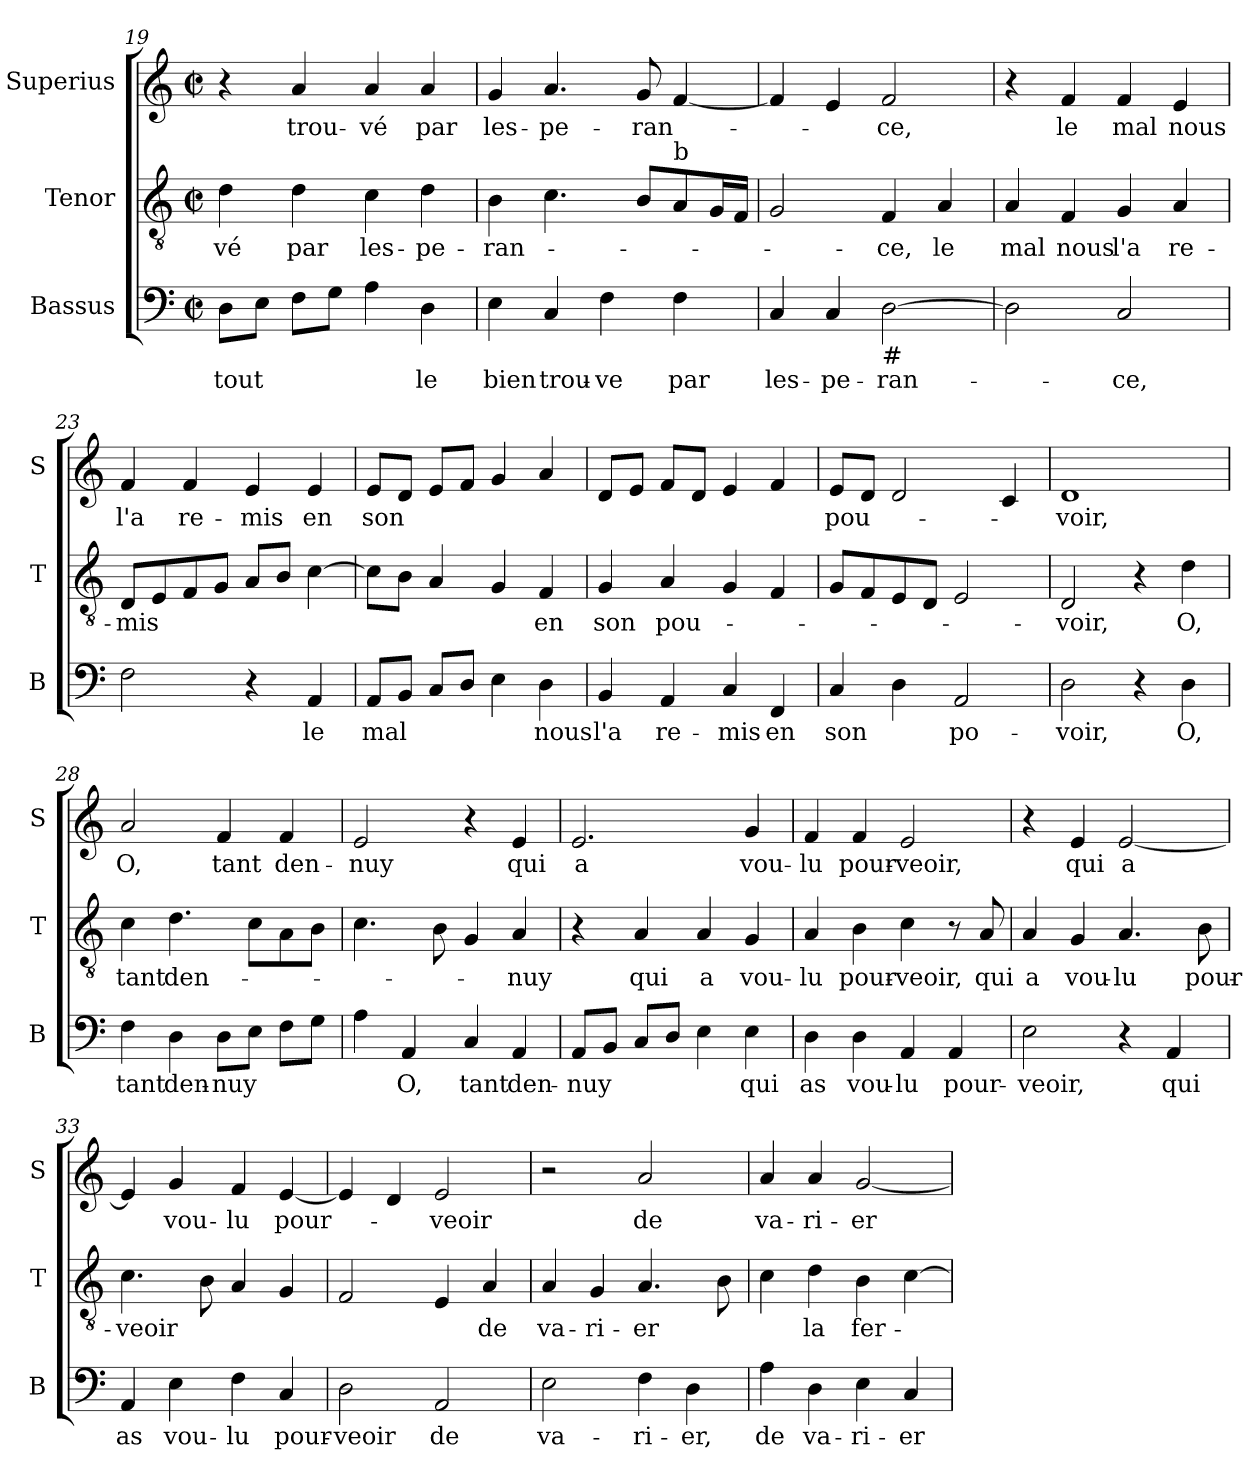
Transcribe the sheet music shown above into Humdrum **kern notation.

**kern	**text	**kern	**text	**kern	**text
*part3	*part3	*part2	*part2	*part1	*part1
*staff3	*staff3	*staff2	*staff2	*staff1	*staff1
*I"Bassus	*	*I"Tenor	*	*I"Superius	*
*I'B	*	*I'T	*	*I'S	*
*clefF4	*	*clefGv2	*	*clefG2	*
*k[]	*	*k[]	*	*k[]	*
*C:	*	*C:	*	*C:	*
*M2/2	*	*M2/2	*	*M2/2	*
*met(c|)	*	*met(c|)	*	*met(c|)	*
=19	=19	=19	=19	=19	=19
!	!LO:LY:b	!	!LO:LY:b	!	!
8D\L	tout	4d\	-vé	4r	.
8E\J	.	.	.	.	.
!	!	!	!LO:LY:b	!	!LO:LY:b
8F\L	.	4d\	par	4a/	trou-
8G\J	.	.	.	.	.
!	!	!	!LO:LY:b	!	!LO:LY:b
4A\	.	4c\	les-	4a/	-vé
!	!LO:LY:b	!	!LO:LY:b	!	!LO:LY:b
4D\	le	4d\	-pe-	4a/	par
=20	=20	=20	=20	=20	=20
!	!LO:LY:b	!	!LO:LY:b	!	!LO:LY:b
4E\	bien	4B\	-ran-	4g/	les-
!	!LO:LY:b	!	!	!	!LO:LY:b
4C/	trou-	4.c\	.	4.a/	-pe-
!	!LO:LY:b	!	!	!	!
4F\	-ve	.	.	.	.
!	!	!	!	!	!LO:LY:b
.	.	8B/L	.	8g/	-ran-
!	!	!LO:TX:a:t=b	!	!	!
!	!LO:LY:b	!	!	!	!
4F\	par	8A/	.	[4f/	.
.	.	16G/L	.	.	.
.	.	16F/JJ	.	.	.
=21	=21	=21	=21	=21	=21
!	!LO:LY:b	!	!	!	!
4C/	les-	2G/	.	4f/]	.
!	!LO:LY:b	!	!	!	!
4C/	-pe-	.	.	4e/	.
!LO:TX:b:t=#	!	!	!	!	!
!	!LO:LY:b	!	!LO:LY:b	!	!LO:LY:b
[2D\	-ran-	4F/	-ce,	2f/	-ce,
!	!	!	!LO:LY:b	!	!
.	.	4A/	le	.	.
=22	=22	=22	=22	=22	=22
!	!	!	!LO:LY:b	!	!
2D\]	.	4A/	mal	4r	.
!	!	!	!LO:LY:b	!	!LO:LY:b
.	.	4F/	nous	4f/	le
!	!LO:LY:b	!	!LO:LY:b	!	!LO:LY:b
2C/	-ce,	4G/	l'a	4f/	mal
!	!	!	!LO:LY:b	!	!LO:LY:b
.	.	4A/	re-	4e/	nous
=23	=23	=23	=23	=23	=23
!	!	!	!LO:LY:b	!	!LO:LY:b
2F\	.	8D/L	-mis	4f/	l'a
.	.	8E/	.	.	.
!	!	!	!	!	!LO:LY:b
.	.	8F/	.	4f/	re-
.	.	8G/J	.	.	.
!	!	!	!	!	!LO:LY:b
4r	.	8A/L	.	4e/	-mis
.	.	8B/J	.	.	.
!	!LO:LY:b	!	!	!	!LO:LY:b
4AA/	le	[4c\	.	4e/	en
!!LO:LB:g=z
=24	=24	=24	=24	=24	=24
!	!LO:LY:b	!	!	!	!LO:LY:b
8AA/L	mal	8c\L]	.	8e/L	son
8BB/J	.	8B\J	.	8d/J	.
8C/L	.	4A/	.	8e/L	.
8D/J	.	.	.	8f/J	.
4E\	.	4G/	.	4g/	.
!	!LO:LY:b	!	!LO:LY:b	!	!
4D\	nous	4F/	en	4a/	.
=25	=25	=25	=25	=25	=25
!	!LO:LY:b	!	!LO:LY:b	!	!
4BB/	l'a	4G/	son	8d/L	.
.	.	.	.	8e/J	.
!	!LO:LY:b	!	!LO:LY:b	!	!
4AA/	re-	4A/	pou-	8f/L	.
.	.	.	.	8d/J	.
!	!LO:LY:b	!	!	!	!
4C/	-mis	4G/	.	4e/	.
!	!LO:LY:b	!	!	!	!
4FF/	en	4F/	.	4f/	.
=26	=26	=26	=26	=26	=26
!	!LO:LY:b	!	!	!	!LO:LY:b
4C/	son	8G/L	.	8e/L	pou-
.	.	8F/	.	8d/J	.
4D\	.	8E/	.	2d/	.
.	.	8D/J	.	.	.
!	!LO:LY:b	!	!	!	!
2AA/	po-	2E/	.	.	.
.	.	.	.	4c/	.
=27	=27	=27	=27	=27	=27
!	!LO:LY:b	!	!LO:LY:b	!	!LO:LY:b
2D\	-voir,	2D/	-voir,	1d	-voir,
4r	.	4r	.	.	.
!	!LO:LY:b	!	!LO:LY:b	!	!
4D\	O,	4d\	O,	.	.
=28	=28	=28	=28	=28	=28
!	!LO:LY:b	!	!LO:LY:b	!	!LO:LY:b
4F\	tant	4c\	tant	2a/	O,
!	!LO:LY:b	!	!LO:LY:b	!	!
4D\	den-	4.d\	den-	.	.
!	!LO:LY:b	!	!	!	!LO:LY:b
8D\L	-nuy	.	.	4f/	tant
8E\J	.	8c\L	.	.	.
!	!	!	!	!	!LO:LY:b
8F\L	.	8A\	.	4f/	den-
8G\J	.	8B\J	.	.	.
!!LO:LB:g=z
=29	=29	=29	=29	=29	=29
!	!	!	!	!	!LO:LY:b
4A\	.	4.c\	.	2e/	-nuy
!	!LO:LY:b	!	!	!	!
4AA/	O,	.	.	.	.
.	.	8B\	.	.	.
!	!LO:LY:b	!	!	!	!
4C/	tant	4G/	.	4r	.
!	!LO:LY:b	!	!LO:LY:b	!	!LO:LY:b
4AA/	den-	4A/	-nuy	4e/	qui
=30	=30	=30	=30	=30	=30
!	!LO:LY:b	!	!	!	!LO:LY:b
8AA/L	-nuy	4r	.	2.e/	a
8BB/J	.	.	.	.	.
!	!	!	!LO:LY:b	!	!
8C/L	.	4A/	qui	.	.
8D/J	.	.	.	.	.
!	!	!	!LO:LY:b	!	!
4E\	.	4A/	a	.	.
!	!LO:LY:b	!	!LO:LY:b	!	!LO:LY:b
4E\	qui	4G/	vou-	4g/	vou-
=31	=31	=31	=31	=31	=31
!	!LO:LY:b	!	!LO:LY:b	!	!LO:LY:b
4D\	as	4A/	-lu	4f/	-lu
!	!LO:LY:b	!	!LO:LY:b	!	!LO:LY:b
4D\	vou-	4B\	pour-	4f/	pour-
!	!LO:LY:b	!	!LO:LY:b	!	!LO:LY:b
4AA/	-lu	4c\	-veoir,	2e/	-veoir,
!	!LO:LY:b	!	!	!	!
4AA/	pour-	8r	.	.	.
!	!	!	!LO:LY:b	!	!
.	.	8A/	qui	.	.
=32	=32	=32	=32	=32	=32
!	!LO:LY:b	!	!LO:LY:b	!	!
2E\	-veoir,	4A/	a	4r	.
!	!	!	!LO:LY:b	!	!LO:LY:b
.	.	4G/	vou-	4e/	qui
!	!	!	!LO:LY:b	!	!LO:LY:b
4r	.	4.A/	-lu	[2e/	a
!	!LO:LY:b	!	!	!	!
4AA/	qui	.	.	.	.
!	!	!	!LO:LY:b	!	!
.	.	8B\	pour-	.	.
=33	=33	=33	=33	=33	=33
!	!LO:LY:b	!	!LO:LY:b	!	!
4AA/	as	4.c\	-veoir	4e/]	.
!	!LO:LY:b	!	!	!	!LO:LY:b
4E\	vou-	.	.	4g/	vou-
.	.	8B\	.	.	.
!	!LO:LY:b	!	!	!	!LO:LY:b
4F\	-lu	4A/	.	4f/	-lu
!	!LO:LY:b	!	!	!	!LO:LY:b
4C/	pour-	4G/	.	[4e/	pour-
!!LO:LB:g=z
=34	=34	=34	=34	=34	=34
!	!LO:LY:b	!	!	!	!
2D\	-veoir	2F/	.	4e/]	.
.	.	.	.	4d/	.
!	!LO:LY:b	!	!	!	!LO:LY:b
2AA/	de	4E/	.	2e/	-veoir
!	!	!	!LO:LY:b	!	!
.	.	4A/	de	.	.
=35	=35	=35	=35	=35	=35
!	!LO:LY:b	!	!LO:LY:b	!	!
2E\	va-	4A/	va-	2r	.
!	!	!	!LO:LY:b	!	!
.	.	4G/	-ri-	.	.
!	!LO:LY:b	!	!LO:LY:b	!	!LO:LY:b
4F\	-ri-	4.A/	-er	2a/	de
!	!LO:LY:b	!	!	!	!
4D\	-er,	.	.	.	.
.	.	8B\	.	.	.
=36	=36	=36	=36	=36	=36
!	!LO:LY:b	!	!	!	!LO:LY:b
4A\	de	4c\	.	4a/	va-
!	!LO:LY:b	!	!LO:LY:b	!	!LO:LY:b
4D\	va-	4d\	la	4a/	-ri-
!	!LO:LY:b	!	!LO:LY:b	!	!LO:LY:b
4E\	-ri-	4B\	fer-	[2g/	-er
!	!LO:LY:b	!	!	!	!
4C/	-er	[4c\	.	.	.
=	=	=	=	=	=
*-	*-	*-	*-	*-	*-
